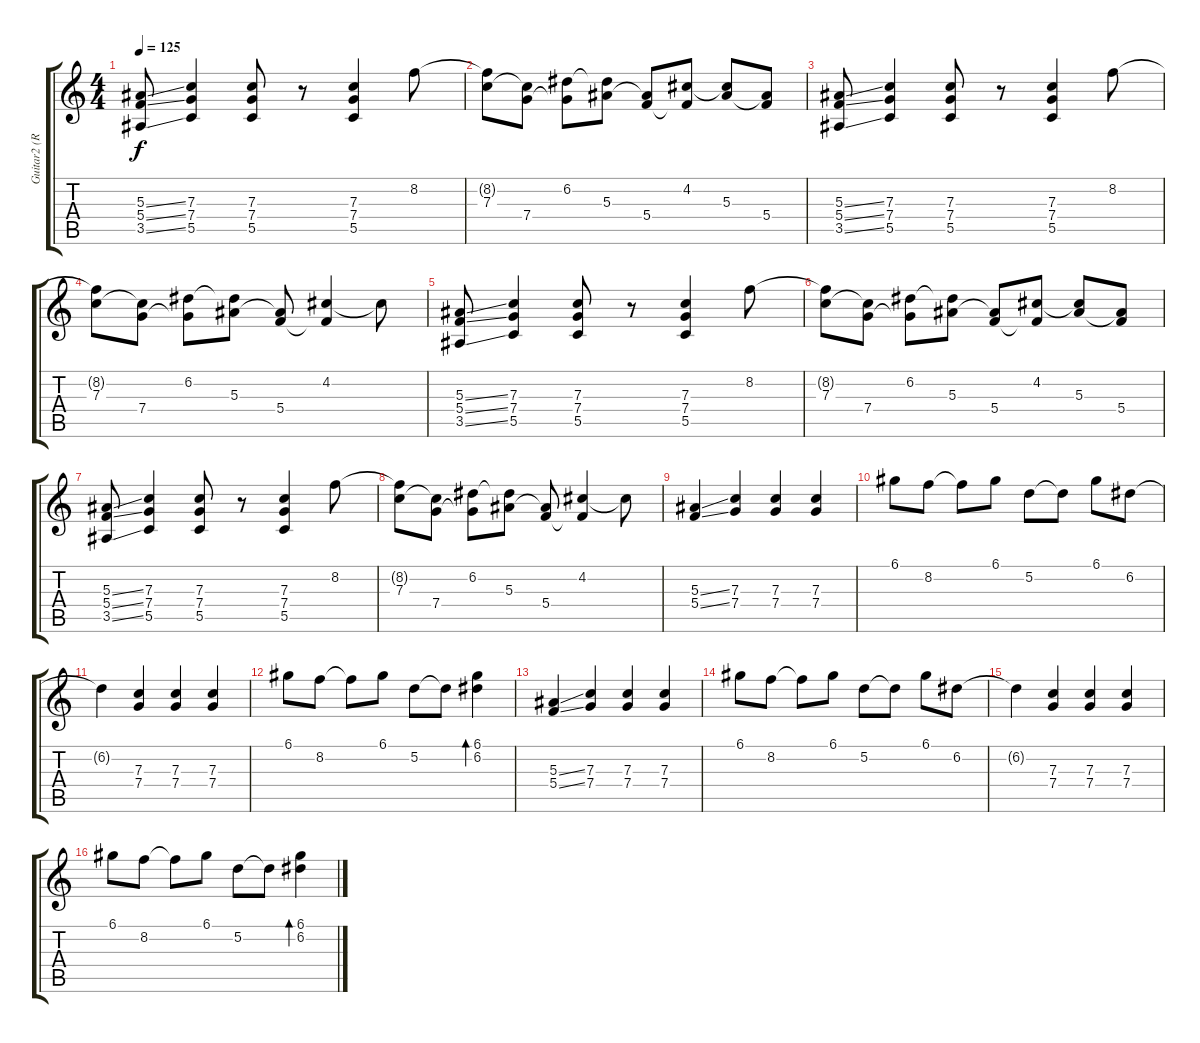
\track ("Guitar2 (Rythm)" "Guitar2 (R") {instrument distortionguitar}
\staff {score tabs}
\tuning (D4 A3 F3 C3 G2 D2) {hide}
\ts (4 4)
\tempo 125
\clef g2
\ks c
(5.3{ss} 5.4{ss} 3.5{ss}).8{dy f} (7.3 7.4 5.5).4 (7.3 7.4 5.5).8 r.8 (7.3 7.4 5.5).4 8.2.8 |
(8.2{t} 7.3).8 (7.3{t} 7.4).8 (6.2 7.4{t}).8 (6.2{t} 5.3).8 (5.3{t} 5.4).8 (4.2 5.4{t}).8 (4.2{t} 5.3).8 (5.3{t} 5.4).8 |
(5.3{ss} 5.4{ss} 3.5{ss}).8 (7.3 7.4 5.5).4 (7.3 7.4 5.5).8 r.8 (7.3 7.4 5.5).4 8.2.8 |
(8.2{t} 7.3).8 (7.3{t} 7.4).8 (6.2 7.4{t}).8 (6.2{t} 5.3).8 (5.3{t} 5.4).8 (4.2 5.4{t}).4 4.2{t}.8 |
(5.3{ss} 5.4{ss} 3.5{ss}).8 (7.3 7.4 5.5).4 (7.3 7.4 5.5).8 r.8 (7.3 7.4 5.5).4 8.2.8 |
(8.2{t} 7.3).8 (7.3{t} 7.4).8 (6.2 7.4{t}).8 (6.2{t} 5.3).8 (5.3{t} 5.4).8 (4.2 5.4{t}).8 (4.2{t} 5.3).8 (5.3{t} 5.4).8 |
(5.3{ss} 5.4{ss} 3.5{ss}).8 (7.3 7.4 5.5).4 (7.3 7.4 5.5).8 r.8 (7.3 7.4 5.5).4 8.2.8 |
(8.2{t} 7.3).8 (7.3{t} 7.4).8 (6.2 7.4{t}).8 (6.2{t} 5.3).8 (5.3{t} 5.4).8 (4.2 5.4{t}).4 4.2{t}.8 |
(5.3{ss} 5.4{ss}).4 (7.3 7.4).4 (7.3 7.4).4 (7.3 7.4).4 |
6.1.8 8.2.8 8.2{t}.8 6.1.8 5.2.8 5.2{t}.8 6.1.8 6.2.8 |
6.2{t}.4 (7.3 7.4).4 (7.3 7.4).4 (7.3 7.4).4 |
6.1.8 8.2.8 8.2{t}.8 6.1.8 5.2.8 5.2{t}.8 (6.1 6.2).4{bd 120} |
(5.3{ss} 5.4{ss}).4 (7.3 7.4).4 (7.3 7.4).4 (7.3 7.4).4 |
6.1.8 8.2.8 8.2{t}.8 6.1.8 5.2.8 5.2{t}.8 6.1.8 6.2.8 |
6.2{t}.4 (7.3 7.4).4 (7.3 7.4).4 (7.3 7.4).4 |
6.1.8 8.2.8 8.2{t}.8 6.1.8 5.2.8 5.2{t}.8 (6.1 6.2).4{bd 120}
